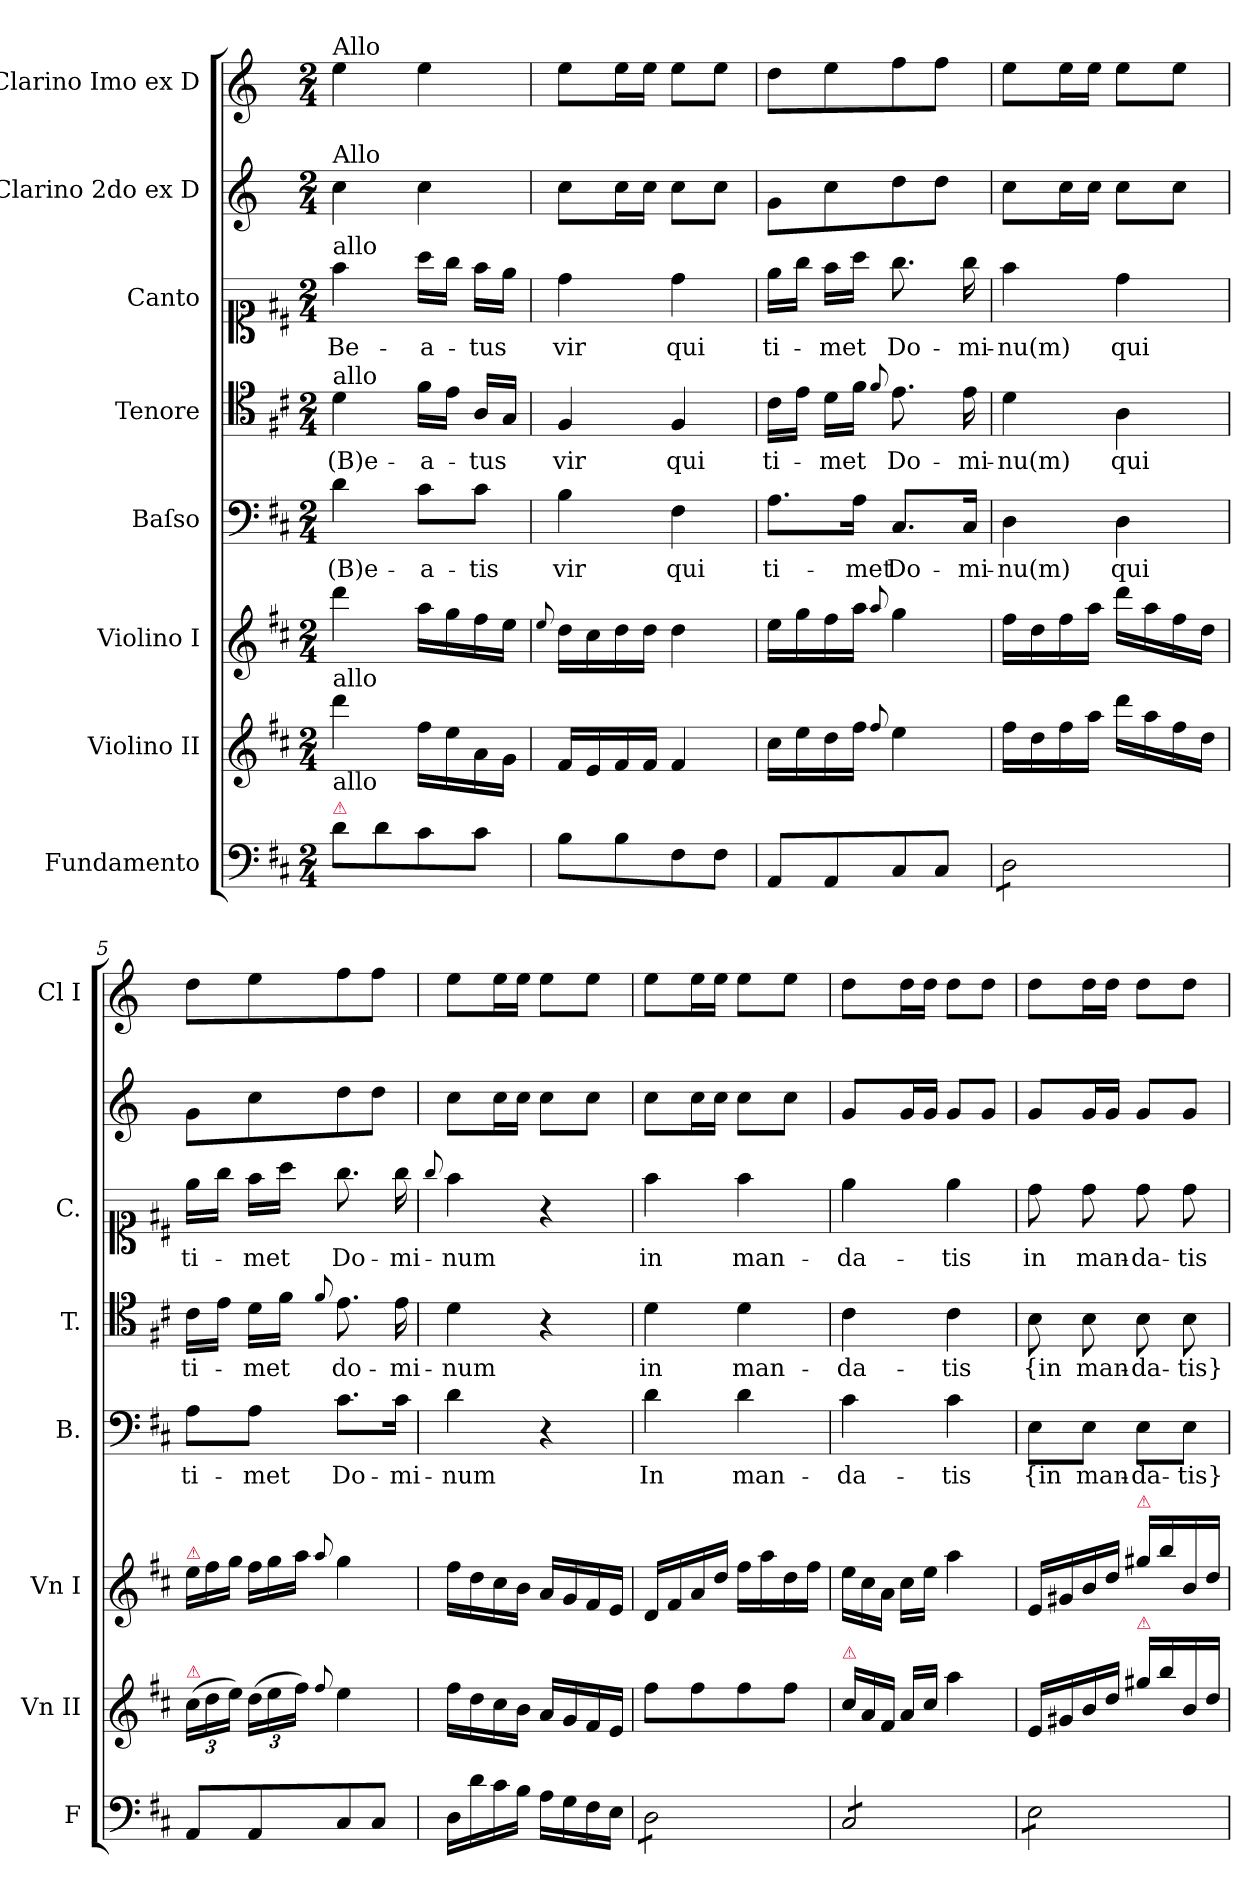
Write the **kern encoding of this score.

**kern	**kern	**kern	**kern	**text	**kern	**text	**kern	**text	**kern	**kern
*part8	*part7	*part6	*part5	*part5	*part4	*part4	*part3	*part3	*part2	*part1
*staff8	*staff7	*staff6	*staff5	*staff5	*staff4	*staff4	*staff3	*staff3	*staff2	*staff1
*I"Fundamento	*I"Violino II	*I"Violino I	*I"Baſso	*	*I"Tenore	*	*I"Canto	*	*I"Clarino 2do ex D	*I"Clarino Imo ex D
*I'F	*I'Vn II	*I'Vn I	*I'B.	*	*I'T.	*	*I'C.	*	*	*I'Cl I
*clefF4	*clefG2	*clefG2	*clefF4	*	*clefC4	*	*clefC1	*	*clefG2	*clefG2
*	*	*	*	*	*	*	*	*	*ITrd-1c-2	*ITrd-1c-2
*k[f#c#]	*k[f#c#]	*k[f#c#]	*k[f#c#]	*	*k[f#c#]	*	*k[f#c#]	*	*k[f#c#]	*k[f#c#]
*M2/4	*M2/4	*M2/4	*M2/4	*	*M2/4	*	*M2/4	*	*M2/4	*M2/4
=1	=1	=1	=1	=1	=1	=1	=1	=1	=1	=1
!	!	!	!	!	!	!	!	!	!	!LO:TX:a:t=Allo
!	!	!	!	!	!	!	!	!	!LO:TX:a:t=Allo	!
!	!	!	!	!	!	!	!LO:TX:a:t=allo	!	!	!
!	!	!	!	!	!LO:TX:a:t=allo	!	!	!	!	!
!	!LO:TX:a:t=allo	!	!	!	!	!	!	!	!	!
!LO:TX:a:color=crimson:t=⚠	!	!	!	!	!	!	!	!	!	!
!LO:TX:a:t=allo	!	!	!	!	!	!	!	!	!	!
8d\L	4ddd\	4ddd\	4d\	(B)e-	4d\	(B)e-	4ff#\	Be-	4dd\	4ff#\
8d\	.	.	.	.	.	.	.	.	.	.
8c#\	16ff#\LL	16aa\LL	8c#\L	-a-	16f#\LL	-a-	16aa\LL	-a-	4dd\	4ff#\
.	16ee\	16gg\	.	.	16e\JJ	.	16gg\JJ	.	.	.
8c#\J	16a\	16ff#\	8c#\J	-tis	16A/LL	-tus	16ff#\LL	-tus	.	.
.	16g\JJ	16ee\JJ	.	.	16G/JJ	.	16ee\JJ	.	.	.
=2	=2	=2	=2	=2	=2	=2	=2	=2	=2	=2
.	.	8qqee/	.	.	.	.	.	.	.	.
8B\L	16f#/LL	16dd\LL	4B\	vir	4F#/	vir	4dd\	vir	8dd\L	8ff#\L
.	16e/	16cc#\	.	.	.	.	.	.	.	.
8B\	16f#/	16dd\	.	.	.	.	.	.	16dd\L	16ff#\L
.	16f#/JJ	16dd\JJ	.	.	.	.	.	.	16dd\JJ	16ff#\JJ
8F#\	4f#/	4dd\	4F#\	qui	4F#/	qui	4dd\	qui	8dd\L	8ff#\L
8F#\J	.	.	.	.	.	.	.	.	8dd\J	8ff#\J
=3	=3	=3	=3	=3	=3	=3	=3	=3	=3	=3
8AA/L	16cc#\LL	16ee\LL	8.A\L	ti-	16c#\LL	ti-	16ee\LL	ti-	8a\L	8ee\L
.	16ee\	16gg\	.	.	16e\JJ	.	16gg\JJ	.	.	.
8AA/	16dd\	16ff#\	.	.	16d\LL	-met	16ff#\LL	-met	8dd\	8ff#\
.	16ff#\JJ	16aa\JJ	16A\Jk	-met	16f#\JJ	.	16aa\JJ	.	.	.
.	8qqff#/	8qqaa/	.	.	8qqf#/	.	.	.	.	.
8C#/	4ee\	4gg\	8.C#/L	Do-	8.e\	Do-	8.gg\	Do-	8ee\	8gg\
8C#/J	.	.	.	.	.	.	.	.	8ee\J	8gg\J
.	.	.	16C#/Jk	-mi-	16e\	-mi-	16gg\	-mi-	.	.
=4	=4	=4	=4	=4	=4	=4	=4	=4	=4	=4
*tremolo	*	*	*	*	*	*	*	*	*	*
8D\L	16ff#\LL	16ff#\LL	4D\	-nu(m)	4d\	-nu(m)	4ff#\	-nu(m)	8dd\L	8ff#\L
.	16dd\	16dd\	.	.	.	.	.	.	.	.
8D\	16ff#\	16ff#\	.	.	.	.	.	.	16dd\L	16ff#\L
.	16aa\JJ	16aa\JJ	.	.	.	.	.	.	16dd\JJ	16ff#\JJ
8D\	16ddd\LL	16ddd\LL	4D\	qui	4A\	qui	4dd\	qui	8dd\L	8ff#\L
.	16aa\	16aa\	.	.	.	.	.	.	.	.
8D\J	16ff#\	16ff#\	.	.	.	.	.	.	8dd\J	8ff#\J
*Xtremolo	*	*	*	*	*	*	*	*	*	*
.	16dd\JJ	16dd\JJ	.	.	.	.	.	.	.	.
=5	=5	=5	=5	=5	=5	=5	=5	=5	=5	=5
*	*	*Xtuplet	*	*	*	*	*	*	*	*
!	!	!LO:TX:a:color=crimson:t=⚠	!	!	!	!	!	!	!	!
!	!LO:TX:a:color=crimson:t=⚠	!	!	!	!	!	!	!	!	!
8AA/L	(24cc#\LL	24ee\LL	8A\L	ti-	16c#\LL	ti-	16ee\LL	ti-	8a\L	8ee\L
.	24dd\	24ff#\	.	.	.	.	.	.	.	.
.	.	.	.	.	16e\JJ	.	16gg\JJ	.	.	.
.	24ee\JJ)	24gg\JJ	.	.	.	.	.	.	.	.
8AA/	(24dd\LL	24ff#\LL	8A\J	-met	16d\LL	-met	16ff#\LL	-met	8dd\	8ff#\
.	24ee\	24gg\	.	.	.	.	.	.	.	.
.	.	.	.	.	16f#\JJ	.	16aa\JJ	.	.	.
.	24ff#\JJ)	24aa\JJ	.	.	.	.	.	.	.	.
.	8qqff#/	8qqaa/	.	.	8qqf#/	.	.	.	.	.
8C#/	4ee\	4gg\	8.c#\L	Do-	8.e\	do-	8.gg\	Do-	8ee\	8gg\
8C#/J	.	.	.	.	.	.	.	.	8ee\J	8gg\J
.	.	.	16c#\Jk	-mi-	16e\	-mi-	16gg\	-mi-	.	.
=6	=6	=6	=6	=6	=6	=6	=6	=6	=6	=6
.	.	.	.	.	.	.	8qqgg/	.	.	.
16D\LL	16ff#\LL	16ff#\LL	4d\	-num	4d\	-num	4ff#\	-num	8dd\L	8ff#\L
16d\	16dd\	16dd\	.	.	.	.	.	.	.	.
16c#\	16cc#\	16cc#\	.	.	.	.	.	.	16dd\L	16ff#\L
16B\JJ	16b\JJ	16b\JJ	.	.	.	.	.	.	16dd\JJ	16ff#\JJ
16A\LL	16a/LL	16a/LL	4r	.	4r	.	4r	.	8dd\L	8ff#\L
16G\	16g/	16g/	.	.	.	.	.	.	.	.
16F#\	16f#/	16f#/	.	.	.	.	.	.	8dd\J	8ff#\J
16E\JJ	16e/JJ	16e/JJ	.	.	.	.	.	.	.	.
=7	=7	=7	=7	=7	=7	=7	=7	=7	=7	=7
*tremolo	*	*	*	*	*	*	*	*	*	*
8D\L	8ff#\L	16d/LL	4d\	In	4d\	in	4ff#\	in	8dd\L	8ff#\L
.	.	16f#/	.	.	.	.	.	.	.	.
8D\	8ff#\	16a/	.	.	.	.	.	.	16dd\L	16ff#\L
.	.	16dd/JJ	.	.	.	.	.	.	16dd\JJ	16ff#\JJ
8D\	8ff#\	16ff#\LL	4d\	man-	4d\	man-	4ff#\	man-	8dd\L	8ff#\L
.	.	16aa\	.	.	.	.	.	.	.	.
8D\J	8ff#\J	16dd\	.	.	.	.	.	.	8dd\J	8ff#\J
.	.	16ff#\JJ	.	.	.	.	.	.	.	.
=8	=8	=8	=8	=8	=8	=8	=8	=8	=8	=8
*	*Xtuplet	*	*	*	*	*	*	*	*	*
!	!LO:TX:a:color=crimson:t=⚠	!	!	!	!	!	!	!	!	!
8C#/L	24cc#/LL	24ee\LL	4c#\	-da-	4c#\	-da-	4ee\	-da-	8a/L	8ee\L
.	24a/	24cc#\	.	.	.	.	.	.	.	.
.	24f#/JJ	24a\JJ	.	.	.	.	.	.	.	.
8C#/	16a/LL	16cc#\LL	.	.	.	.	.	.	16a/L	16ee\L
.	16cc#/JJ	16ee\JJ	.	.	.	.	.	.	16a/JJ	16ee\JJ
8C#/	4aa\	4aa\	4c#\	-tis	4c#\	-tis	4ee\	-tis	8a/L	8ee\L
8C#/J	.	.	.	.	.	.	.	.	8a/J	8ee\J
=9	=9	=9	=9	=9	=9	=9	=9	=9	=9	=9
8E\L	16e/LL	16e/LL	8E\L	{in	8B\	{in	8dd\	in	8a/L	8ee\L
.	16g#X/	16g#X/	.	.	.	.	.	.	.	.
8E\	16b/	16b/	8E\J	man-	8B\	man-	8dd\	man-	16a/L	16ee\L
.	16dd/JJ	16dd/JJ	.	.	.	.	.	.	16a/JJ	16ee\JJ
!	!	!LO:TX:a:color=crimson:t=⚠	!	!	!	!	!	!	!	!
!	!LO:TX:a:color=crimson:t=⚠	!	!	!	!	!	!	!	!	!
8E\	16gg#X\LL	16gg#X\LL	8E\L	-da-	8B\	-da-	8dd\	-da-	8a/L	8ee\L
.	16bb\	16bb\	.	.	.	.	.	.	.	.
8E\J	16b/	16b/	8E\J	-tis}	8B\	-tis}	8dd\	-tis	8a/J	8ee\J
*Xtremolo	*	*	*	*	*	*	*	*	*	*
.	16dd/JJ	16dd/JJ	.	.	.	.	.	.	.	.
=	=	=	=	=	=	=	=	=	=	=
*-	*-	*-	*-	*-	*-	*-	*-	*-	*-	*-
